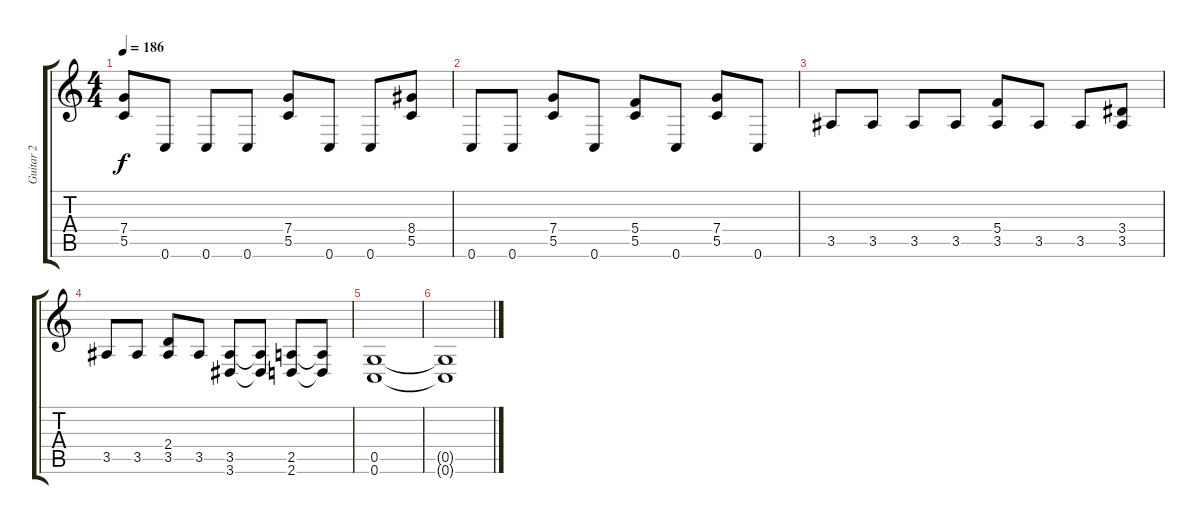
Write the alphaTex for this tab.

\track ("Guitar 2" "Guitar 2") {instrument distortionguitar}
\staff {score tabs}
\tuning (D4 A3 F3 C3 G2 C2) {hide}
\ts (4 4)
\tempo 186
\clef g2
\ks c
(7.4 5.5).8{dy f} 0.6.8 0.6.8 0.6.8 (7.4 5.5).8 0.6.8 0.6.8 (8.4 5.5).8 |
0.6.8 0.6.8 (7.4 5.5).8 0.6.8 (5.4 5.5).8 0.6.8 (7.4 5.5).8 0.6.8 |
3.5.8 3.5.8 3.5.8 3.5.8 (5.4 3.5).8 3.5.8 3.5.8 (3.4 3.5).8 |
3.5.8 3.5.8 (2.4 3.5).8 3.5.8 (3.5 3.6).8 (3.5{t} 3.6{t}).8 (2.5 2.6).8 (2.5{t} 2.6{t}).8 |
(0.5 0.6).1 |
(0.5{t} 0.6{t}).1
